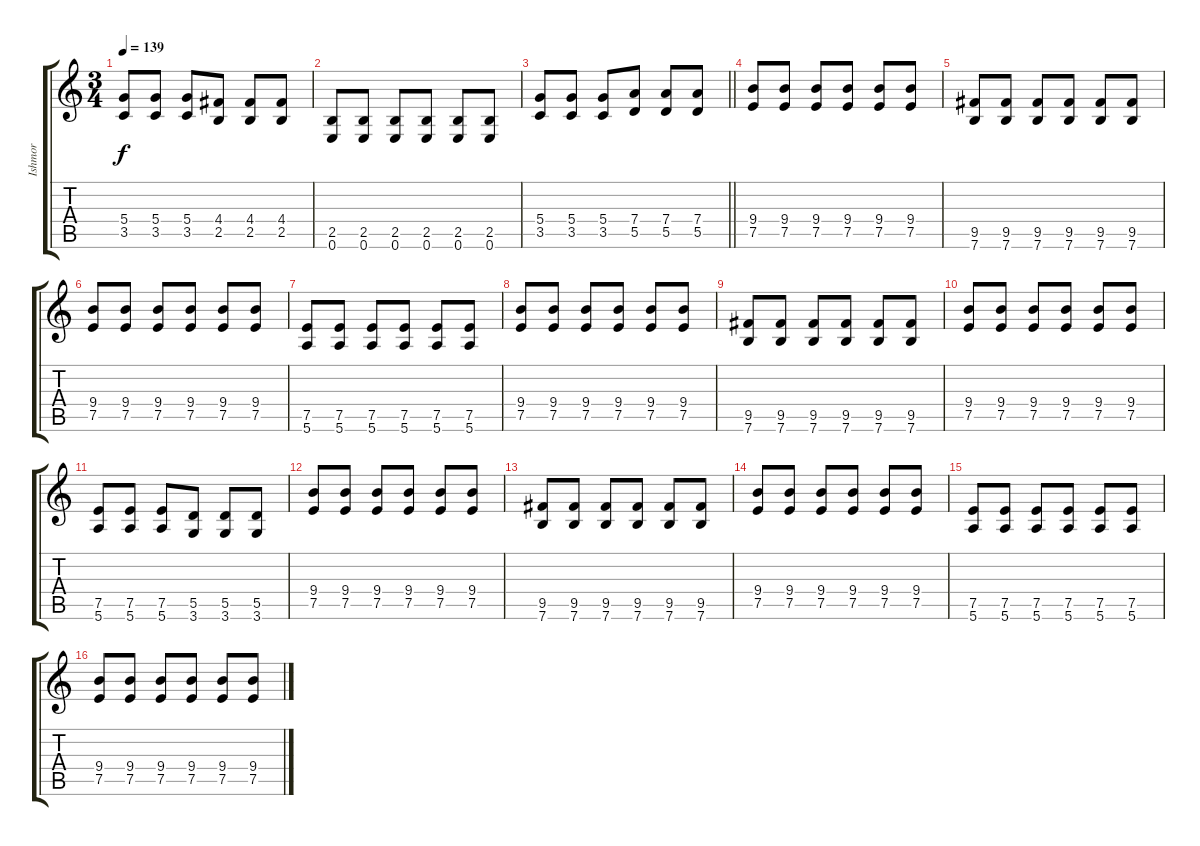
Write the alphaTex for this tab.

\track ("Ishmor" "Ishmor") {instrument distortionguitar}
\staff {score tabs}
\tuning (E4 B3 G3 D3 A2 E2) {hide}
\ts (3 4)
\tempo 139
\clef g2
\ks c
(5.4 3.5).8{dy f} (5.4 3.5).8 (5.4 3.5).8 (4.4 2.5).8 (4.4 2.5).8 (4.4 2.5).8 |
(2.5 0.6).8 (2.5 0.6).8 (2.5 0.6).8 (2.5 0.6).8 (2.5 0.6).8 (2.5 0.6).8 |
\barLineRight lightlight
(5.4 3.5).8 (5.4 3.5).8 (5.4 3.5).8 (7.4 5.5).8 (7.4 5.5).8 (7.4 5.5).8 |
(9.4 7.5).8 (9.4 7.5).8 (9.4 7.5).8 (9.4 7.5).8 (9.4 7.5).8 (9.4 7.5).8 |
(9.5 7.6).8 (9.5 7.6).8 (9.5 7.6).8 (9.5 7.6).8 (9.5 7.6).8 (9.5 7.6).8 |
(9.4 7.5).8 (9.4 7.5).8 (9.4 7.5).8 (9.4 7.5).8 (9.4 7.5).8 (9.4 7.5).8 |
(7.5 5.6).8 (7.5 5.6).8 (7.5 5.6).8 (7.5 5.6).8 (7.5 5.6).8 (7.5 5.6).8 |
(9.4 7.5).8 (9.4 7.5).8 (9.4 7.5).8 (9.4 7.5).8 (9.4 7.5).8 (9.4 7.5).8 |
(9.5 7.6).8 (9.5 7.6).8 (9.5 7.6).8 (9.5 7.6).8 (9.5 7.6).8 (9.5 7.6).8 |
(9.4 7.5).8 (9.4 7.5).8 (9.4 7.5).8 (9.4 7.5).8 (9.4 7.5).8 (9.4 7.5).8 |
(7.5 5.6).8 (7.5 5.6).8 (7.5 5.6).8 (5.5 3.6).8 (5.5 3.6).8 (5.5 3.6).8 |
(9.4 7.5).8 (9.4 7.5).8 (9.4 7.5).8 (9.4 7.5).8 (9.4 7.5).8 (9.4 7.5).8 |
(9.5 7.6).8 (9.5 7.6).8 (9.5 7.6).8 (9.5 7.6).8 (9.5 7.6).8 (9.5 7.6).8 |
(9.4 7.5).8 (9.4 7.5).8 (9.4 7.5).8 (9.4 7.5).8 (9.4 7.5).8 (9.4 7.5).8 |
(7.5 5.6).8 (7.5 5.6).8 (7.5 5.6).8 (7.5 5.6).8 (7.5 5.6).8 (7.5 5.6).8 |
(9.4 7.5).8 (9.4 7.5).8 (9.4 7.5).8 (9.4 7.5).8 (9.4 7.5).8 (9.4 7.5).8
